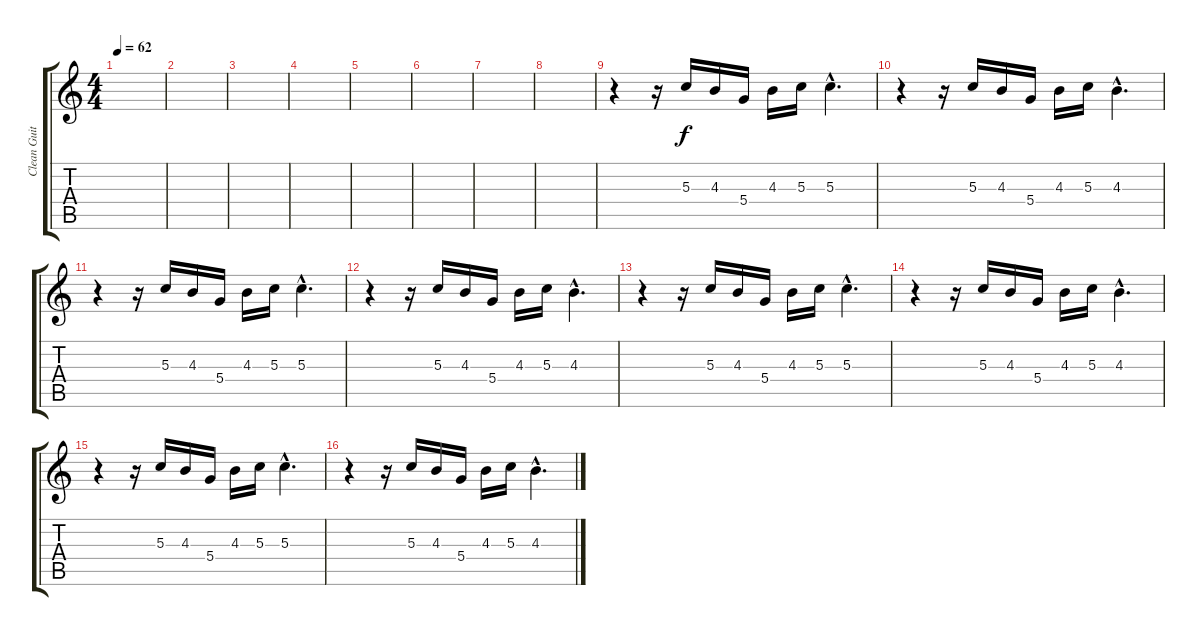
\track ("Clean Guitar 4 [Dave]" "Clean Guit") {instrument electricguitarjazz}
\staff {score tabs}
\tuning (E4 B3 G3 D3 A2 E2) {hide}
\ts (4 4)
\tempo 62
\clef g2
\ks c
|
|
|
|
|
|
|
|
r.4{volume 8 instrument electricguitarclean} r.16 5.3.16 4.3.16 5.4.16 4.3.16 5.3.16 5.3{hac}.4{d} |
r.4 r.16 5.3.16 4.3.16 5.4.16 4.3.16 5.3.16 4.3{hac}.4{d} |
r.4 r.16 5.3.16 4.3.16 5.4.16 4.3.16 5.3.16 5.3{hac}.4{d} |
r.4 r.16 5.3.16 4.3.16 5.4.16 4.3.16 5.3.16 4.3{hac}.4{d} |
r.4 r.16 5.3.16 4.3.16 5.4.16 4.3.16 5.3.16 5.3{hac}.4{d} |
r.4 r.16 5.3.16 4.3.16 5.4.16 4.3.16 5.3.16 4.3{hac}.4{d} |
r.4 r.16 5.3.16 4.3.16 5.4.16 4.3.16 5.3.16 5.3{hac}.4{d} |
r.4 r.16 5.3.16 4.3.16 5.4.16 4.3.16 5.3.16 4.3{hac}.4{d}
